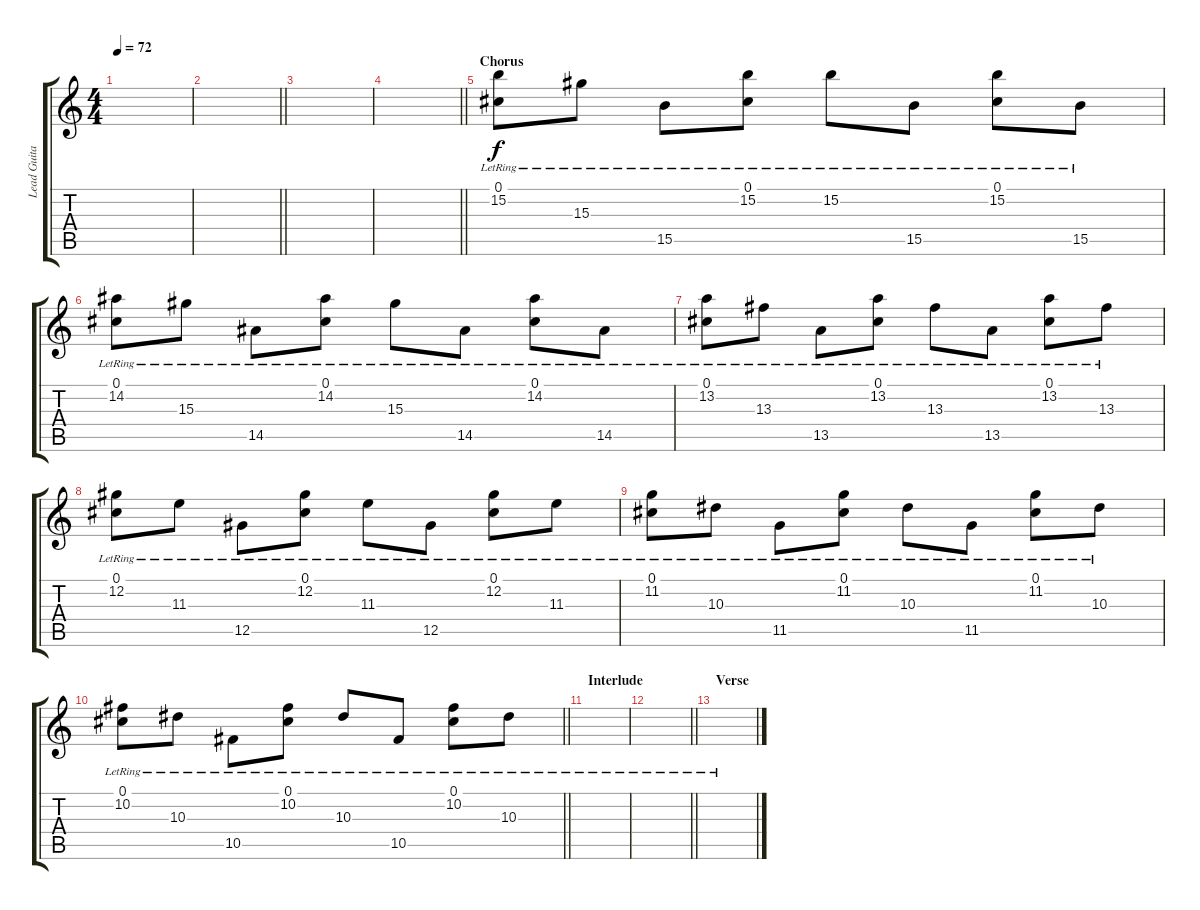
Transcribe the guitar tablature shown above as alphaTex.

\track ("Lead Guitar 3" "Lead Guita") {instrument acousticguitarsteel}
\staff {score tabs}
\tuning (Db4 Ab3 F3 Db3 Ab2 Db2) {hide}
\ts (4 4)
\tempo 72
\clef g2
\ks c
|
\barLineRight lightlight
|
|
\barLineRight lightlight
|
\section ("" "Chorus")
(0.1{lr} 15.2{lr}).8 15.3{lr}.8 15.5{lr}.8 (0.1{lr} 15.2{lr}).8 15.2{lr}.8 15.5{lr}.8 (0.1{lr} 15.2{lr}).8 15.5{lr}.8 |
(0.1{lr} 14.2{lr}).8 15.3{lr}.8 14.5{lr}.8 (0.1{lr} 14.2{lr}).8 15.3{lr}.8 14.5{lr}.8 (0.1{lr} 14.2{lr}).8 14.5{lr}.8 |
(0.1{lr} 13.2{lr}).8 13.3{lr}.8 13.5{lr}.8 (0.1{lr} 13.2{lr}).8 13.3{lr}.8 13.5{lr}.8 (0.1{lr} 13.2{lr}).8 13.3{lr}.8 |
(0.1{lr} 12.2{lr}).8 11.3{lr}.8 12.5{lr}.8 (0.1{lr} 12.2{lr}).8 11.3{lr}.8 12.5{lr}.8 (0.1{lr} 12.2{lr}).8 11.3{lr}.8 |
(0.1{lr} 11.2{lr}).8 10.3{lr}.8 11.5{lr}.8 (0.1{lr} 11.2{lr}).8 10.3{lr}.8 11.5{lr}.8 (0.1{lr} 11.2{lr}).8 10.3{lr}.8 |
\barLineRight lightlight
(0.1{lr} 10.2{lr}).8 10.3{lr}.8 10.5{lr}.8 (0.1{lr} 10.2{lr}).8 10.3{lr}.8 10.5{lr}.8 (0.1{lr} 10.2{lr}).8 10.3{lr}.8 |
\section ("" "Interlude")
|
\barLineRight lightlight
|
\section ("" "Verse")
